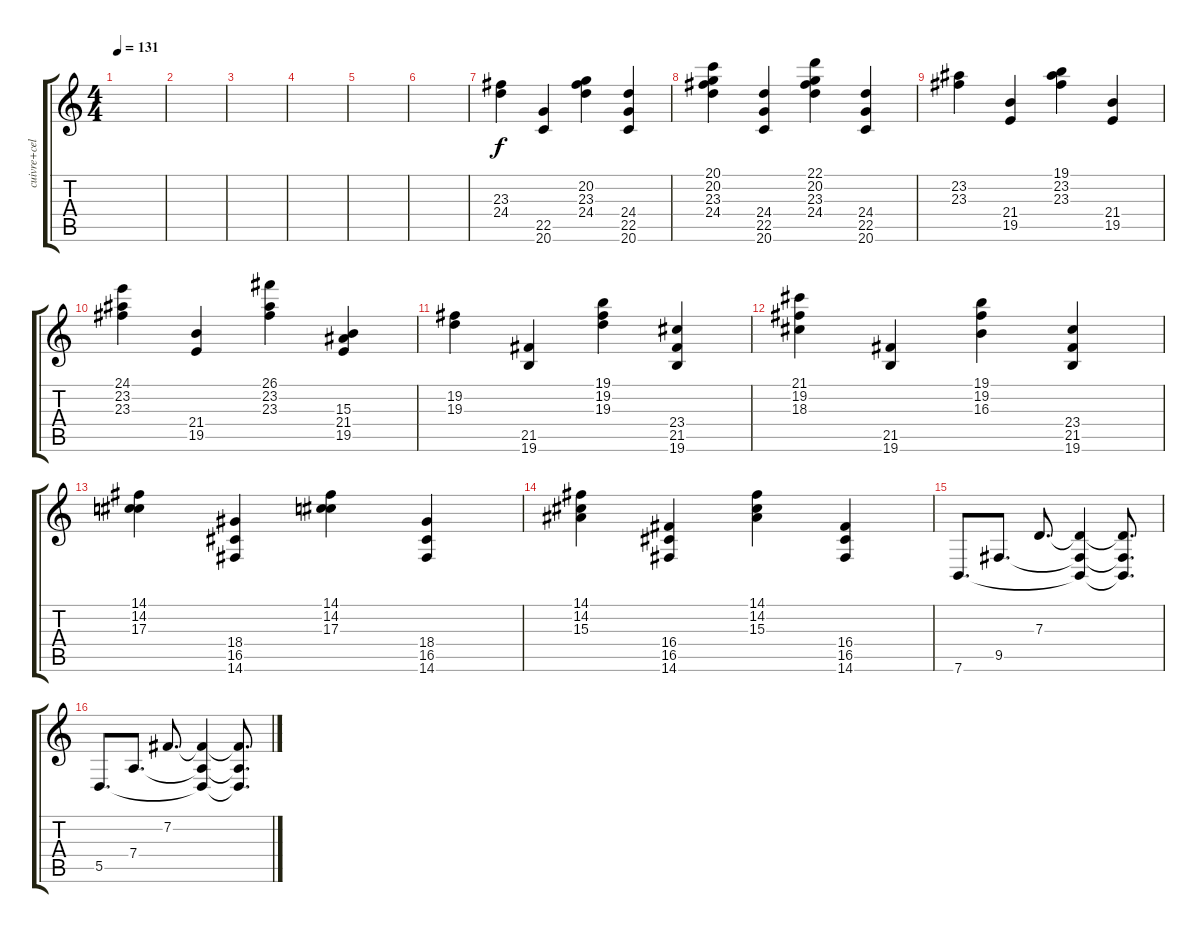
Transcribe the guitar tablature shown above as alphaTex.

\track ("cuivre+celesta" "cuivre+cel") {instrument lead1square}
\staff {score tabs}
\tuning (E4 B3 G3 D3 A2 E2) {hide}
\ts (4 4)
\tempo 131
\clef g2
\ks c
|
|
|
|
|
|
(23.3 24.4).4{instrument celesta} (22.5 20.6).4 (20.2 23.3 24.4).4 (24.4 22.5 20.6).4 |
(20.1 20.2 23.3 24.4).4 (24.4 22.5 20.6).4 (22.1 20.2 23.3 24.4).4 (24.4 22.5 20.6).4 |
(23.2 23.3).4 (21.4 19.5).4 (19.1 23.2 23.3).4 (21.4 19.5).4 |
(24.1 23.2 23.3).4 (21.4 19.5).4 (26.1 23.2 23.3).4 (15.3 21.4 19.5).4 |
(19.2 19.3).4 (21.5 19.6).4 (19.1 19.2 19.3).4 (23.4 21.5 19.6).4 |
(21.1 19.2 18.3).4 (21.5 19.6).4 (19.1 19.2 16.3).4 (23.4 21.5 19.6).4 |
(14.1 14.2 17.3).4 (18.4 16.5 14.6).4 (14.1 14.2 17.3).4 (18.4 16.5 14.6).4 |
(14.1 14.2 15.3).4 (16.4 16.5 14.6).4 (14.1 14.2 15.3).4 (16.4 16.5 14.6).4 |
7.6.8{d instrument lead1square} 9.5.8{d} 7.3.8{d} (7.3{t} 9.5{t} 7.6{t}).4 (7.3{t} 9.5{t} 7.6{t}).8{d} |
5.5.8{d} 7.4.8{d} 7.2.8{d} (7.2{t} 7.4{t} 5.5{t}).4 (7.2{t} 7.4{t} 5.5{t}).8{d}
